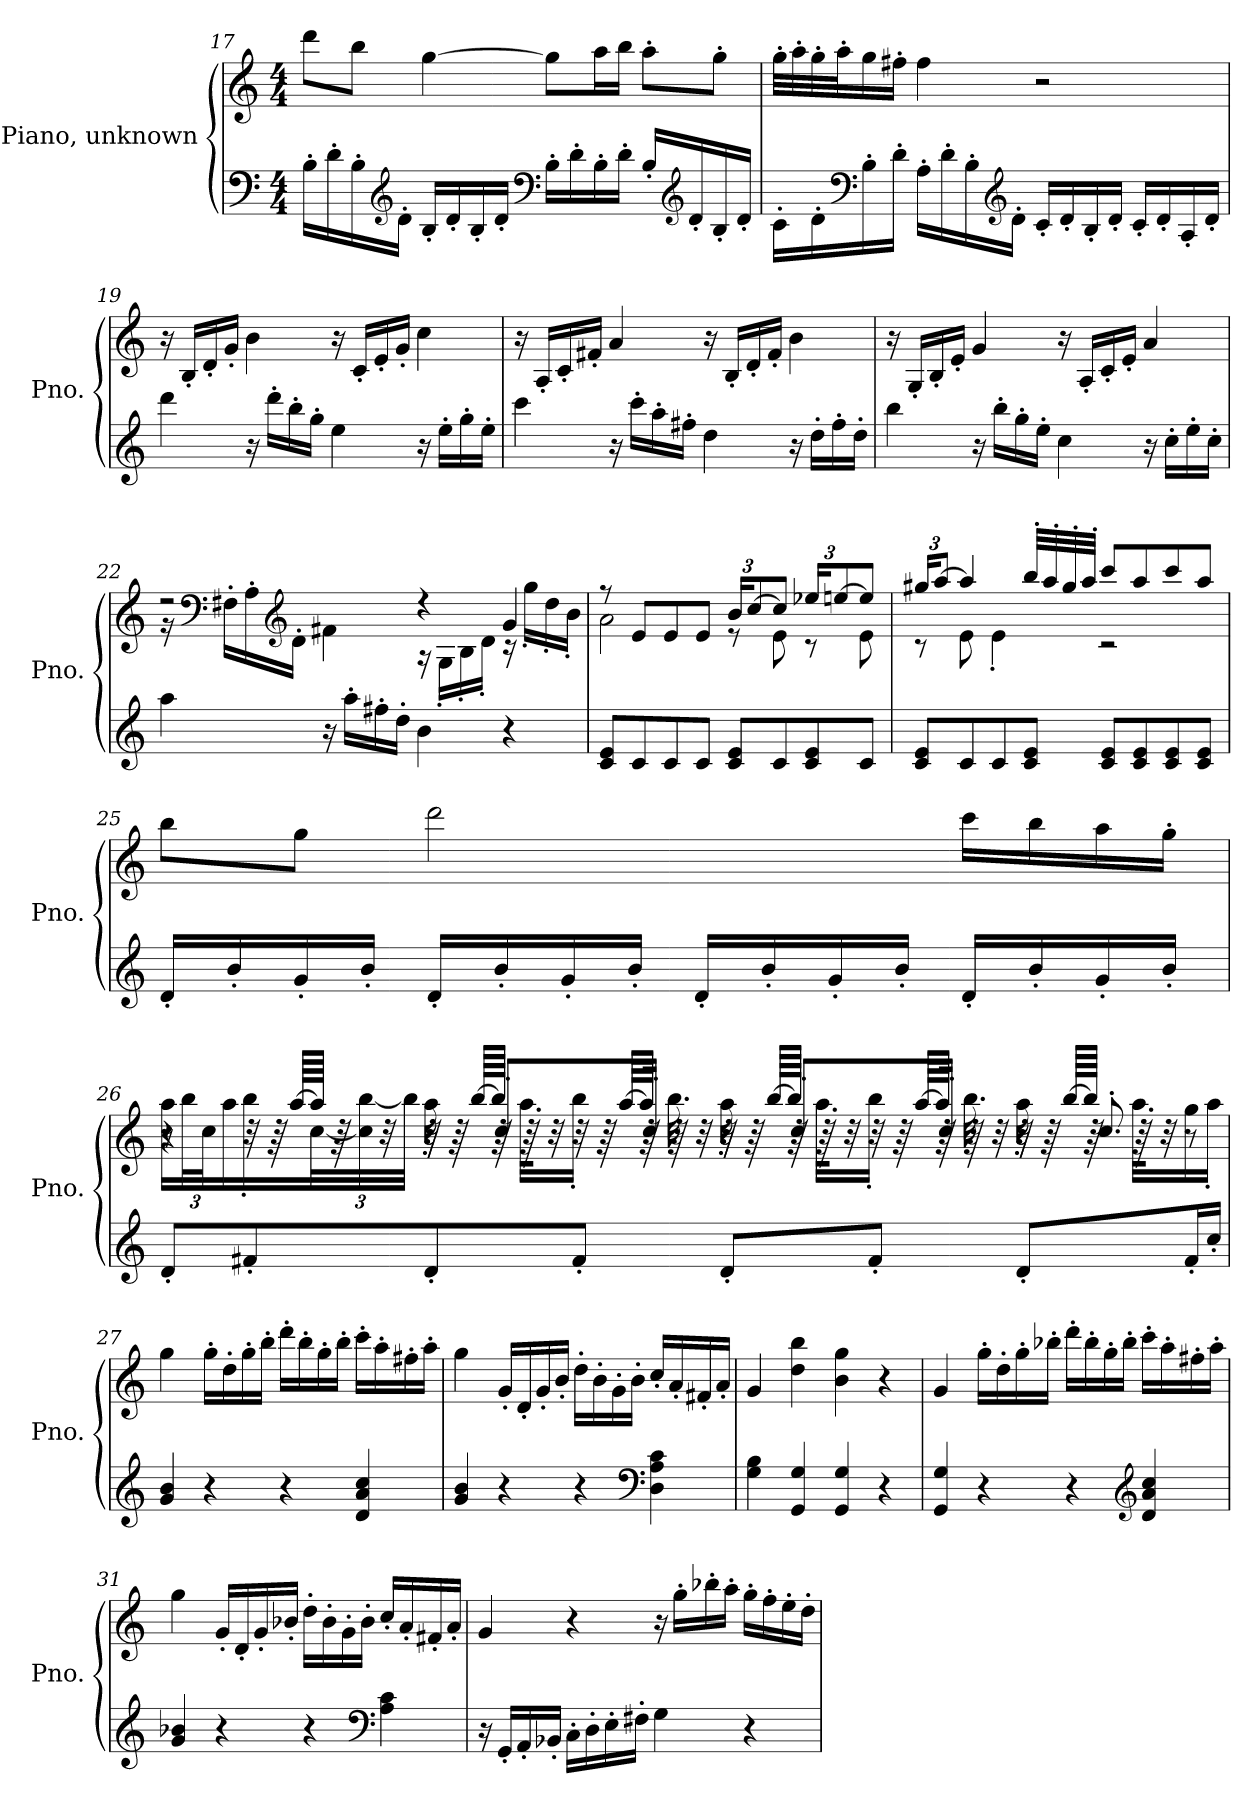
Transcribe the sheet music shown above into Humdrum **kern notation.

**kern	**kern
*part1	*part1
*staff2	*staff1
*I"Piano, unknown	*
*I'Pno.	*
*clefF4	*clefG2
*k[]	*k[]
*M4/4	*M4/4
=17	=17
16B'\LL	8ddd\L
16d'\	.
16B'\	8bb\J
*clefG2	*
16d'\JJ	.
16B'/LL	[4gg\
16d'/	.
16B'/	.
16d'/JJ	.
*clefF4	*
16B'\LL	8gg\L]
16d'\	.
16B'\	16aa\L
16d'\JJ	16bb\JJ
16B'/LL	8aa'\L
*clefG2	*
16d'/	.
16B'/	8gg'\J
16d'/JJ	.
!!LO:PB:g=z
=18	=18
16c'\LL	32gg'\LLL
.	32aa'\
16d'\	32gg'\
.	32aa'\J
*clefF4	*
16B'\	16gg\
16d'\JJ	16ff#X'\JJ
16A'\LL	4ff#\
16d'\	.
16B'\	.
*clefG2	*
16d'\JJ	.
16c'/LL	2r
16d'/	.
16B'/	.
16d'/JJ	.
16c'/LL	.
16d'/	.
16A'/	.
16d'/JJ	.
=19	=19
4ddd\	16r
.	16B'/LL
.	16d'/
.	16g'/JJ
16r	4b\
16ddd'\LL	.
16bb'\	.
16gg'\JJ	.
4ee\	16r
.	16c'/LL
.	16e'/
.	16g'/JJ
16r	4cc\
16ee'\LL	.
16gg'\	.
16ee'\JJ	.
!!LO:LB:g=z
=20	=20
4ccc\	16r
.	16A'/LL
.	16c'/
.	16f#X'/JJ
16r	4a/
16ccc'\LL	.
16aa'\	.
16ff#X'\JJ	.
4dd\	16r
.	16B'/LL
.	16d'/
.	16f#'/JJ
16r	4b\
16dd'\LL	.
16ff#'\	.
16dd'\JJ	.
=21	=21
4bb\	16r
.	16G'/LL
.	16B'/
.	16e'/JJ
16r	4g/
16bb'\LL	.
16gg'\	.
16ee'\JJ	.
4cc\	16r
.	16A'/LL
.	16c'/
.	16e'/JJ
16r	4a/
16cc'\LL	.
16ee'\	.
16cc'\JJ	.
!!LO:LB:g=z
=22	=22
*	*^
4aa\	2r	16r
*	*clefF4	*
.	.	16F#X'\LL
.	.	16A'\
*	*clefG2	*
.	.	16d'\JJ
16r	.	4f#X\
16aa'\LL	.	.
16ff#X'\	.	.
16dd'\JJ	.	.
4b\	4r	16r
.	.	16G'\LL
.	.	16B'\
.	.	16d'\JJ
4r	4g/	16r
.	.	16gg'\LL
.	.	16dd'\
.	.	16b'\JJ
=23	=23	=23
8c/ 8e/L	8r	2a\
8c/	8e/L	.
8c/	8e/	.
8c/J	8e/J	.
*	*Xbrackettup	*
8c/ 8e/L	24b/KL	8r
.	[12cc/	.
8c/	8cc/J]	8e\
8c/ 8e/	24ee-X/KL	8r
.	[12een/	.
8c/J	8ee/J]	8e\
!!LO:LB:g=z	!!
=24	=24	=24
8c/ 8e/L	24gg#X/KL	8r
.	[12aa/J	.
8c/	4aa/]	8e\
8c/	.	4e'\
8c/ 8e/J	32bb'/LLL	.
.	32aa'/	.
.	32gg#'/	.
.	32aa'/JJJ	.
8c/ 8e/L	8ccc/L	2r
8c/ 8e/	8aa/	.
8c/ 8e/	8ccc/	.
8c/ 8e/J	8aa/J	.
*	*v	*v
=25	=25
16d'/LL	8bb\L
16b'/	.
16g'/	8gg\J
16b'/JJ	.
16d'/LL	2ddd\
16b'/	.
16g'/	.
16b'/JJ	.
16d'/LL	.
16b'/	.
16g'/	.
16b'/JJ	.
16d'/LL	16ccc\LL
16b'/	16bb\
16g'/	16aa\
16b'/JJ	16gg'\JJ
!!LO:LB:g=z
=26	=26
*	*^
*	*	*^
8d'/L	8r	24aa\LL	4r
.	.	48bb\L	.
.	.	48cc\J	.
.	.	24aa\	.
8f#X'/	32r	16bb'\	.
.	64r	.	.
.	[64aa/LLLL	.	.
.	64aa/JJJJ]	[48cc\L	.
.	64r	.	.
.	.	48cc\] [48bb\	.
.	32r	.	.
.	.	48bb\JJJ]	.
8d'/	32r	16aa'\	16r
.	64r	.	.
.	[64bb/LLLL	.	.
.	64bb/JJJJ]	64r	8cc'/L
.	64r	32.aa\KLL	.
.	32r	.	.
8f#'/J	32r	16bb'\JJ	.
.	64r	.	.
.	[64aa/LLLL	.	.
.	64aa/JJJJ]	64r	16cc'/Jk
.	64r	32.bb\	.
.	32r	.	.
8d'/L	32r	16aa'\	16r
.	64r	.	.
.	[64bb/LLLL	.	.
.	64bb/JJJJ]	64r	8cc'/L
.	64r	32.aa\KLL	.
.	32r	.	.
8f#'/J	32r	16bb'\JJ	.
.	64r	.	.
.	[64aa/LLLL	.	.
.	64aa/JJJJ]	64r	16cc'/Jk
.	64r	32.bb\	.
.	32r	.	.
8d'/L	32r	16aa'\	16r
.	64r	.	.
.	[64bb/LLLL	.	.
.	64bb/JJJJ]	64r	8.cc'/
.	64r	32.aa\KLL	.
.	32r	.	.
16f#'/L	8r	16gg\	.
16cc'/JJ	.	16aa'\JJ	.
*	*v	*v	*v
!!LO:LB:g=z
=27	=27
4g/ 4b/	4gg\
4r	16gg'\LL
.	16dd'\
.	16gg'\
.	16bb'\JJ
4r	16ddd'\LL
.	16bb'\
.	16gg'\
.	16bb'\JJ
4d/ 4a/ 4cc/	16ccc'\LL
.	16aa'\
.	16ff#X'\
.	16aa'\JJ
=28	=28
4g/ 4b/	4gg\
4r	16g'/LL
.	16d'/
.	16g'/
.	16b'/JJ
4r	16dd'\LL
.	16b'\
.	16g'\
.	16b'\JJ
*clefF4	*
4D\ 4A\ 4c\	16cc'/LL
.	16a'/
.	16f#X'/
.	16a'/JJ
=29	=29
4G\ 4B\	4g/
4GG/ 4G/	4dd\ 4bb\
4GG/ 4G/	4b\ 4gg\
4r	4r
!!LO:PB:g=z
=30	=30
4GG/ 4G/	4g/
4r	16gg'\LL
.	16dd'\
.	16gg'\
.	16bb-X'\JJ
4r	16ddd'\LL
.	16bb-'\
.	16gg'\
.	16bb-'\JJ
*clefG2	*
4d/ 4a/ 4cc/	16ccc'\LL
.	16aa'\
.	16ff#X'\
.	16aa'\JJ
=31	=31
4g/ 4b-X/	4gg\
4r	16g'/LL
.	16d'/
.	16g'/
.	16b-X'/JJ
4r	16dd'\LL
.	16b-'\
.	16g'\
.	16b-'\JJ
*clefF4	*
4A\ 4c\	16cc'/LL
.	16a'/
.	16f#X'/
.	16a'/JJ
!!LO:LB:g=z
=32	=32
16r	4g/
16GG'/LL	.
16AA'/	.
16BB-X'/JJ	.
16C'\LL	4r
16D'\	.
16E'\	.
16F#X'\JJ	.
4G\	16r
.	16gg'\LL
.	16bb-X'\
.	16aa'\JJ
4r	16gg'\LL
.	16ff'\
.	16ee'\
.	16dd'\JJ
=	=
*-	*-
